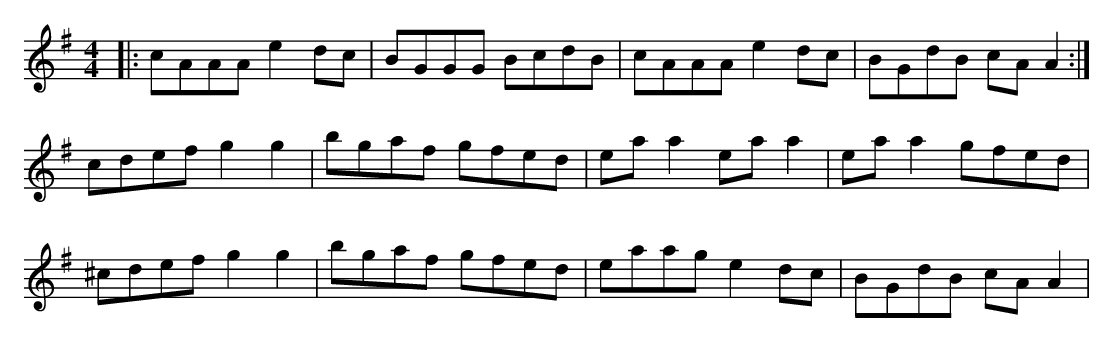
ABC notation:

X:1
M:4/4
K:Ador
|:cAAA e2dc|BGGG BcdB|cAAA e2dc|BGdB cAA2:|
cdef g2g2|bgaf gfed|eaa2 eaa2|eaa2 gfed|
^cdef g2g2|bgaf gfed|eaag e2dc|BGdB cAA2|
